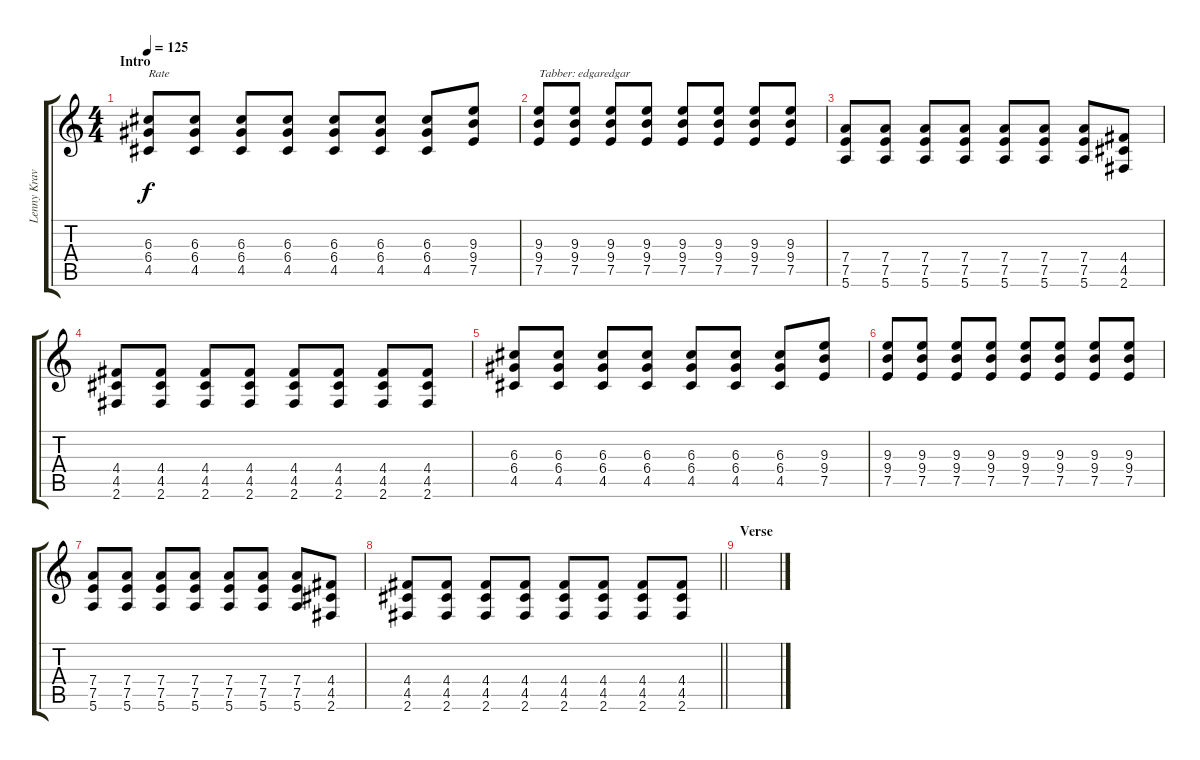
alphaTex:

\track ("Lenny Kravitz" "Lenny Krav") {instrument overdrivenguitar}
\staff {score tabs}
\tuning (E4 B3 G3 D3 A2 E2) {hide}
\ts (4 4)
\section ("" "Intro")
\tempo 125
\clef g2
\ks c
(6.3 6.4 4.5).8{txt "Rate" dy f instrument overdrivenguitar} (6.3 6.4 4.5).8 (6.3 6.4 4.5).8 (6.3 6.4 4.5).8 (6.3 6.4 4.5).8 (6.3 6.4 4.5).8 (6.3 6.4 4.5).8 (9.3 9.4 7.5).8 |
(9.3 9.4 7.5).8{txt "Tabber: edgaredgar"} (9.3 9.4 7.5).8 (9.3 9.4 7.5).8 (9.3 9.4 7.5).8 (9.3 9.4 7.5).8 (9.3 9.4 7.5).8 (9.3 9.4 7.5).8 (9.3 9.4 7.5).8 |
(7.4 7.5 5.6).8 (7.4 7.5 5.6).8 (7.4 7.5 5.6).8 (7.4 7.5 5.6).8 (7.4 7.5 5.6).8 (7.4 7.5 5.6).8 (7.4 7.5 5.6).8 (4.4 4.5 2.6).8 |
(4.4 4.5 2.6).8 (4.4 4.5 2.6).8 (4.4 4.5 2.6).8 (4.4 4.5 2.6).8 (4.4 4.5 2.6).8 (4.4 4.5 2.6).8 (4.4 4.5 2.6).8 (4.4 4.5 2.6).8 |
(6.3 6.4 4.5).8 (6.3 6.4 4.5).8 (6.3 6.4 4.5).8 (6.3 6.4 4.5).8 (6.3 6.4 4.5).8 (6.3 6.4 4.5).8 (6.3 6.4 4.5).8 (9.3 9.4 7.5).8 |
(9.3 9.4 7.5).8 (9.3 9.4 7.5).8 (9.3 9.4 7.5).8 (9.3 9.4 7.5).8 (9.3 9.4 7.5).8 (9.3 9.4 7.5).8 (9.3 9.4 7.5).8 (9.3 9.4 7.5).8 |
(7.4 7.5 5.6).8 (7.4 7.5 5.6).8 (7.4 7.5 5.6).8 (7.4 7.5 5.6).8 (7.4 7.5 5.6).8 (7.4 7.5 5.6).8 (7.4 7.5 5.6).8 (4.4 4.5 2.6).8 |
\barLineRight lightlight
(4.4 4.5 2.6).8 (4.4 4.5 2.6).8 (4.4 4.5 2.6).8 (4.4 4.5 2.6).8 (4.4 4.5 2.6).8 (4.4 4.5 2.6).8 (4.4 4.5 2.6).8 (4.4 4.5 2.6).8 |
\section ("" "Verse")
